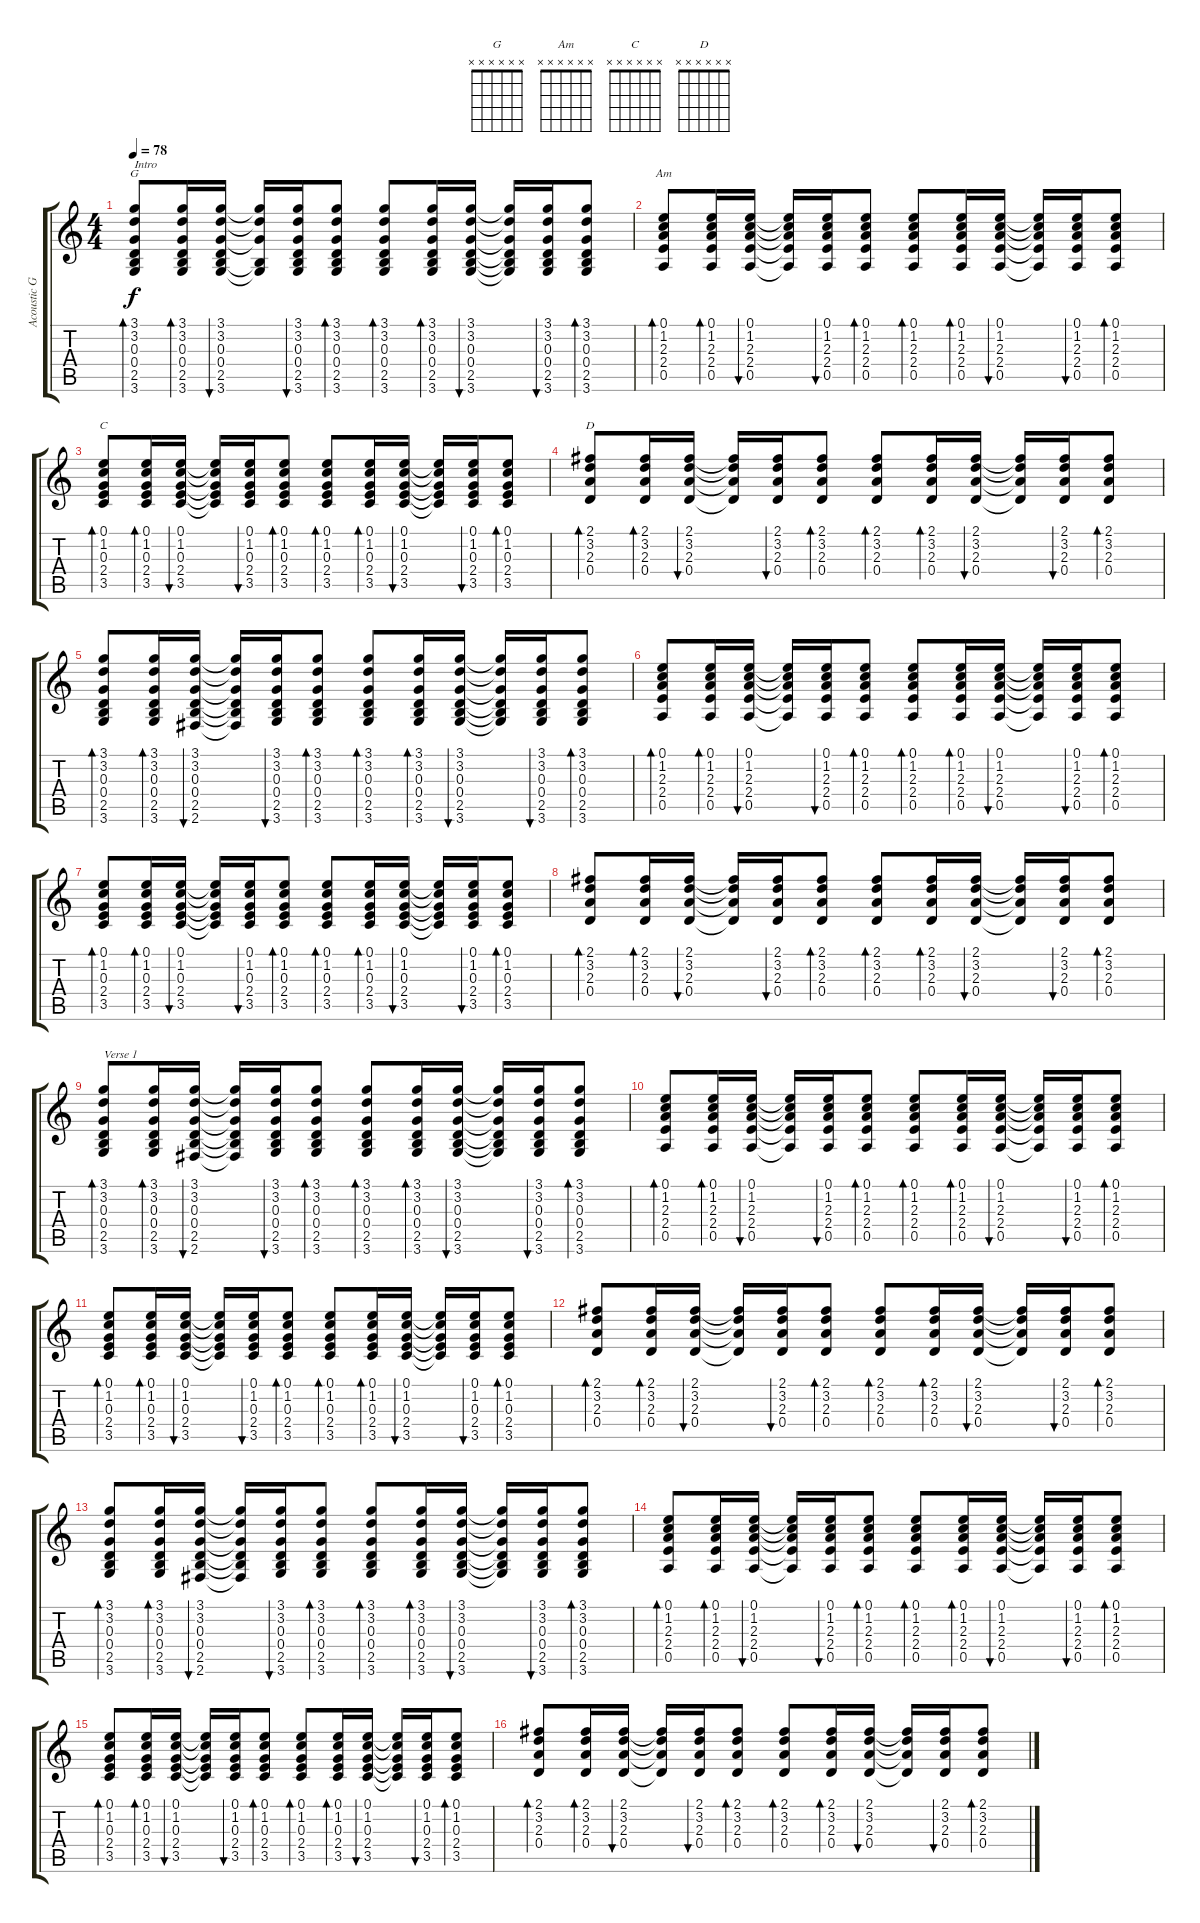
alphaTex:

\track ("Acoustic Guitar" "Acoustic G") {instrument acousticguitarsteel}
\staff {score tabs}
\tuning (E4 B3 G3 D3 A2 E2) {hide}
\chord ("G" x x x x x x) {firstfret 0}
\chord ("Am" x x x x x x) {firstfret 0}
\chord ("C" x x x x x x) {firstfret 0}
\chord ("D" x x x x x x) {firstfret 0}
\ts (4 4)
\tempo 78
\clef g2
\ks c
(3.1 3.2 0.3 0.4 2.5 3.6).8{bd 60 ch "G" txt "Intro" dy f instrument acousticguitarsteel} (3.1 3.2 0.3 0.4 2.5 3.6).16{bd 30} (3.1 3.2 0.3 0.4 2.5 3.6).16{bu 30} (3.1{t} 3.2{t} 0.3{t} 2.5{t} 3.6{t}).16 (3.1 3.2 0.3 0.4 2.5 3.6).16{bu 30} (3.1 3.2 0.3 0.4 2.5 3.6).8{bd 30} (3.1 3.2 0.3 0.4 2.5 3.6).8{bd 60} (3.1 3.2 0.3 0.4 2.5 3.6).16{bd 30} (3.1 3.2 0.3 0.4 2.5 3.6).16{bu 30} (3.1{t} 3.2{t} 0.3{t} 0.4{t} 2.5{t} 3.6{t}).16 (3.1 3.2 0.3 0.4 2.5 3.6).16{bu 30} (3.1 3.2 0.3 0.4 2.5 3.6).8{bd 30} |
(0.1 1.2 2.3 2.4 0.5).8{bd 60 ch "Am"} (0.1 1.2 2.3 2.4 0.5).16{bd 30} (0.1 1.2 2.3 2.4 0.5).16{bu 30} (0.1{t} 1.2{t} 2.3{t} 2.4{t} 0.5{t}).16 (0.1 1.2 2.3 2.4 0.5).16{bu 30} (0.1 1.2 2.3 2.4 0.5).8{bd 30} (0.1 1.2 2.3 2.4 0.5).8{bd 60} (0.1 1.2 2.3 2.4 0.5).16{bd 30} (0.1 1.2 2.3 2.4 0.5).16{bu 30} (0.1{t} 1.2{t} 2.3{t} 2.4{t} 0.5{t}).16 (0.1 1.2 2.3 2.4 0.5).16{bu 30} (0.1 1.2 2.3 2.4 0.5).8{bd 30} |
(0.1 1.2 0.3 2.4 3.5).8{bd 60 ch "C"} (0.1 1.2 0.3 2.4 3.5).16{bd 30} (0.1 1.2 0.3 2.4 3.5).16{bu 30} (0.1{t} 1.2{t} 0.3{t} 2.4{t} 3.5{t}).16 (0.1 1.2 0.3 2.4 3.5).16{bu 30} (0.1 1.2 0.3 2.4 3.5).8{bd 30} (0.1 1.2 0.3 2.4 3.5).8{bd 60} (0.1 1.2 0.3 2.4 3.5).16{bd 30} (0.1 1.2 0.3 2.4 3.5).16{bu 30} (0.1{t} 1.2{t} 0.3{t} 2.4{t} 3.5{t}).16 (0.1 1.2 0.3 2.4 3.5).16{bu 30} (0.1 1.2 0.3 2.4 3.5).8{bd 30} |
(2.1 3.2 2.3 0.4).8{bd 60 ch "D"} (2.1 3.2 2.3 0.4).16{bd 30} (2.1 3.2 2.3 0.4).16{bu 30} (2.1{t} 3.2{t} 2.3{t} 0.4{t}).16 (2.1 3.2 2.3 0.4).16{bu 30} (2.1 3.2 2.3 0.4).8{bd 30} (2.1 3.2 2.3 0.4).8{bd 60} (2.1 3.2 2.3 0.4).16{bd 30} (2.1 3.2 2.3 0.4).16{bu 30} (2.1{t} 3.2{t} 2.3{t} 0.4{t}).16 (2.1 3.2 2.3 0.4).16{bu 30} (2.1 3.2 2.3 0.4).8{bd 30} |
(3.1 3.2 0.3 0.4 2.5 3.6).8{bd 60} (3.1 3.2 0.3 0.4 2.5 3.6).16{bd 30} (3.1 3.2 0.3 0.4 2.5 2.6).16{bu 30} (3.1{t} 3.2{t} 0.3{t} 0.4{t} 2.5{t} 2.6{t}).16 (3.1 3.2 0.3 0.4 2.5 3.6).16{bu 30} (3.1 3.2 0.3 0.4 2.5 3.6).8{bd 30} (3.1 3.2 0.3 0.4 2.5 3.6).8{bd 60} (3.1 3.2 0.3 0.4 2.5 3.6).16{bd 30} (3.1 3.2 0.3 0.4 2.5 3.6).16{bu 30} (3.1{t} 3.2{t} 0.3{t} 0.4{t} 2.5{t} 3.6{t}).16 (3.1 3.2 0.3 0.4 2.5 3.6).16{bu 30} (3.1 3.2 0.3 0.4 2.5 3.6).8{bd 30} |
(0.1 1.2 2.3 2.4 0.5).8{bd 60} (0.1 1.2 2.3 2.4 0.5).16{bd 30} (0.1 1.2 2.3 2.4 0.5).16{bu 30} (0.1{t} 1.2{t} 2.3{t} 2.4{t} 0.5{t}).16 (0.1 1.2 2.3 2.4 0.5).16{bu 30} (0.1 1.2 2.3 2.4 0.5).8{bd 30} (0.1 1.2 2.3 2.4 0.5).8{bd 60} (0.1 1.2 2.3 2.4 0.5).16{bd 30} (0.1 1.2 2.3 2.4 0.5).16{bu 30} (0.1{t} 1.2{t} 2.3{t} 2.4{t} 0.5{t}).16 (0.1 1.2 2.3 2.4 0.5).16{bu 30} (0.1 1.2 2.3 2.4 0.5).8{bd 30} |
(0.1 1.2 0.3 2.4 3.5).8{bd 60} (0.1 1.2 0.3 2.4 3.5).16{bd 30} (0.1 1.2 0.3 2.4 3.5).16{bu 30} (0.1{t} 1.2{t} 0.3{t} 2.4{t} 3.5{t}).16 (0.1 1.2 0.3 2.4 3.5).16{bu 30} (0.1 1.2 0.3 2.4 3.5).8{bd 30} (0.1 1.2 0.3 2.4 3.5).8{bd 60} (0.1 1.2 0.3 2.4 3.5).16{bd 30} (0.1 1.2 0.3 2.4 3.5).16{bu 30} (0.1{t} 1.2{t} 0.3{t} 2.4{t} 3.5{t}).16 (0.1 1.2 0.3 2.4 3.5).16{bu 30} (0.1 1.2 0.3 2.4 3.5).8{bd 30} |
(2.1 3.2 2.3 0.4).8{bd 60} (2.1 3.2 2.3 0.4).16{bd 30} (2.1 3.2 2.3 0.4).16{bu 30} (2.1{t} 3.2{t} 2.3{t} 0.4{t}).16 (2.1 3.2 2.3 0.4).16{bu 30} (2.1 3.2 2.3 0.4).8{bd 30} (2.1 3.2 2.3 0.4).8{bd 60} (2.1 3.2 2.3 0.4).16{bd 30} (2.1 3.2 2.3 0.4).16{bu 30} (2.1{t} 3.2{t} 2.3{t} 0.4{t}).16 (2.1 3.2 2.3 0.4).16{bu 30} (2.1 3.2 2.3 0.4).8{bd 30} |
(3.1 3.2 0.3 0.4 2.5 3.6).8{bd 60 txt "Verse 1"} (3.1 3.2 0.3 0.4 2.5 3.6).16{bd 30} (3.1 3.2 0.3 0.4 2.5 2.6).16{bu 30} (3.1{t} 3.2{t} 0.3{t} 0.4{t} 2.5{t} 2.6{t}).16 (3.1 3.2 0.3 0.4 2.5 3.6).16{bu 30} (3.1 3.2 0.3 0.4 2.5 3.6).8{bd 30} (3.1 3.2 0.3 0.4 2.5 3.6).8{bd 60} (3.1 3.2 0.3 0.4 2.5 3.6).16{bd 30} (3.1 3.2 0.3 0.4 2.5 3.6).16{bu 30} (3.1{t} 3.2{t} 0.3{t} 0.4{t} 2.5{t} 3.6{t}).16 (3.1 3.2 0.3 0.4 2.5 3.6).16{bu 30} (3.1 3.2 0.3 0.4 2.5 3.6).8{bd 30} |
(0.1 1.2 2.3 2.4 0.5).8{bd 60} (0.1 1.2 2.3 2.4 0.5).16{bd 30} (0.1 1.2 2.3 2.4 0.5).16{bu 30} (0.1{t} 1.2{t} 2.3{t} 2.4{t} 0.5{t}).16 (0.1 1.2 2.3 2.4 0.5).16{bu 30} (0.1 1.2 2.3 2.4 0.5).8{bd 30} (0.1 1.2 2.3 2.4 0.5).8{bd 60} (0.1 1.2 2.3 2.4 0.5).16{bd 30} (0.1 1.2 2.3 2.4 0.5).16{bu 30} (0.1{t} 1.2{t} 2.3{t} 2.4{t} 0.5{t}).16 (0.1 1.2 2.3 2.4 0.5).16{bu 30} (0.1 1.2 2.3 2.4 0.5).8{bd 30} |
(0.1 1.2 0.3 2.4 3.5).8{bd 60} (0.1 1.2 0.3 2.4 3.5).16{bd 30} (0.1 1.2 0.3 2.4 3.5).16{bu 30} (0.1{t} 1.2{t} 0.3{t} 2.4{t} 3.5{t}).16 (0.1 1.2 0.3 2.4 3.5).16{bu 30} (0.1 1.2 0.3 2.4 3.5).8{bd 30} (0.1 1.2 0.3 2.4 3.5).8{bd 60} (0.1 1.2 0.3 2.4 3.5).16{bd 30} (0.1 1.2 0.3 2.4 3.5).16{bu 30} (0.1{t} 1.2{t} 0.3{t} 2.4{t} 3.5{t}).16 (0.1 1.2 0.3 2.4 3.5).16{bu 30} (0.1 1.2 0.3 2.4 3.5).8{bd 30} |
(2.1 3.2 2.3 0.4).8{bd 60} (2.1 3.2 2.3 0.4).16{bd 30} (2.1 3.2 2.3 0.4).16{bu 30} (2.1{t} 3.2{t} 2.3{t} 0.4{t}).16 (2.1 3.2 2.3 0.4).16{bu 30} (2.1 3.2 2.3 0.4).8{bd 30} (2.1 3.2 2.3 0.4).8{bd 60} (2.1 3.2 2.3 0.4).16{bd 30} (2.1 3.2 2.3 0.4).16{bu 30} (2.1{t} 3.2{t} 2.3{t} 0.4{t}).16 (2.1 3.2 2.3 0.4).16{bu 30} (2.1 3.2 2.3 0.4).8{bd 30} |
(3.1 3.2 0.3 0.4 2.5 3.6).8{bd 60} (3.1 3.2 0.3 0.4 2.5 3.6).16{bd 30} (3.1 3.2 0.3 0.4 2.5 2.6).16{bu 30} (3.1{t} 3.2{t} 0.3{t} 0.4{t} 2.5{t} 2.6{t}).16 (3.1 3.2 0.3 0.4 2.5 3.6).16{bu 30} (3.1 3.2 0.3 0.4 2.5 3.6).8{bd 30} (3.1 3.2 0.3 0.4 2.5 3.6).8{bd 60} (3.1 3.2 0.3 0.4 2.5 3.6).16{bd 30} (3.1 3.2 0.3 0.4 2.5 3.6).16{bu 30} (3.1{t} 3.2{t} 0.3{t} 0.4{t} 2.5{t} 3.6{t}).16 (3.1 3.2 0.3 0.4 2.5 3.6).16{bu 30} (3.1 3.2 0.3 0.4 2.5 3.6).8{bd 30} |
(0.1 1.2 2.3 2.4 0.5).8{bd 60} (0.1 1.2 2.3 2.4 0.5).16{bd 30} (0.1 1.2 2.3 2.4 0.5).16{bu 30} (0.1{t} 1.2{t} 2.3{t} 2.4{t} 0.5{t}).16 (0.1 1.2 2.3 2.4 0.5).16{bu 30} (0.1 1.2 2.3 2.4 0.5).8{bd 30} (0.1 1.2 2.3 2.4 0.5).8{bd 60} (0.1 1.2 2.3 2.4 0.5).16{bd 30} (0.1 1.2 2.3 2.4 0.5).16{bu 30} (0.1{t} 1.2{t} 2.3{t} 2.4{t} 0.5{t}).16 (0.1 1.2 2.3 2.4 0.5).16{bu 30} (0.1 1.2 2.3 2.4 0.5).8{bd 30} |
(0.1 1.2 0.3 2.4 3.5).8{bd 60} (0.1 1.2 0.3 2.4 3.5).16{bd 30} (0.1 1.2 0.3 2.4 3.5).16{bu 30} (0.1{t} 1.2{t} 0.3{t} 2.4{t} 3.5{t}).16 (0.1 1.2 0.3 2.4 3.5).16{bu 30} (0.1 1.2 0.3 2.4 3.5).8{bd 30} (0.1 1.2 0.3 2.4 3.5).8{bd 60} (0.1 1.2 0.3 2.4 3.5).16{bd 30} (0.1 1.2 0.3 2.4 3.5).16{bu 30} (0.1{t} 1.2{t} 0.3{t} 2.4{t} 3.5{t}).16 (0.1 1.2 0.3 2.4 3.5).16{bu 30} (0.1 1.2 0.3 2.4 3.5).8{bd 30} |
(2.1 3.2 2.3 0.4).8{bd 60} (2.1 3.2 2.3 0.4).16{bd 30} (2.1 3.2 2.3 0.4).16{bu 30} (2.1{t} 3.2{t} 2.3{t} 0.4{t}).16 (2.1 3.2 2.3 0.4).16{bu 30} (2.1 3.2 2.3 0.4).8{bd 30} (2.1 3.2 2.3 0.4).8{bd 60} (2.1 3.2 2.3 0.4).16{bd 30} (2.1 3.2 2.3 0.4).16{bu 30} (2.1{t} 3.2{t} 2.3{t} 0.4{t}).16 (2.1 3.2 2.3 0.4).16{bu 30} (2.1 3.2 2.3 0.4).8{bd 30}
